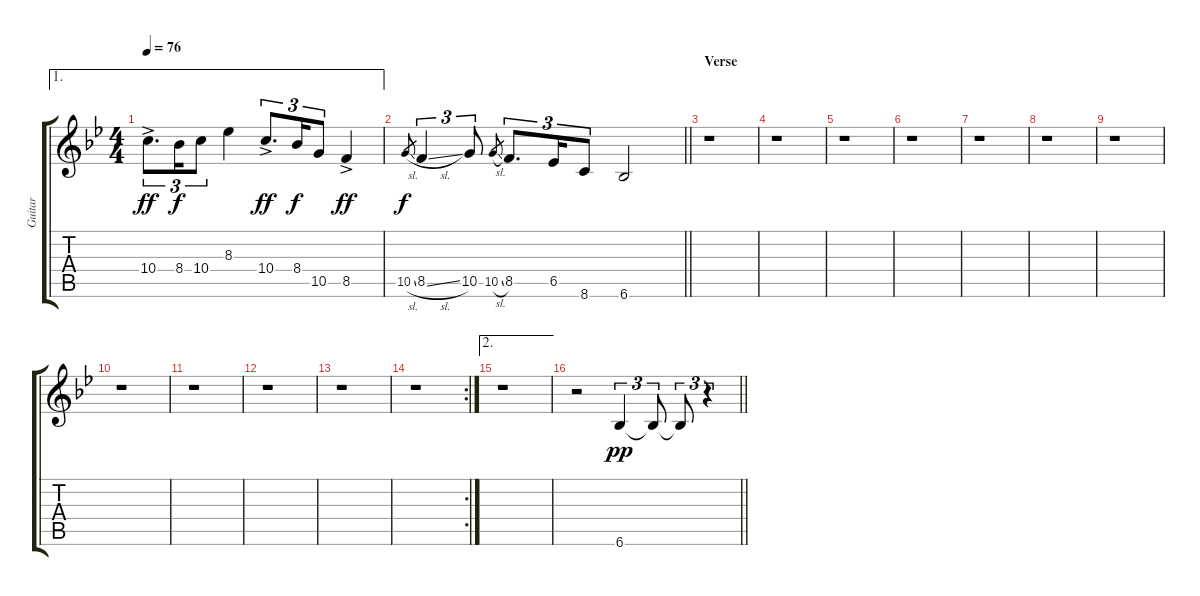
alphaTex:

\track ("Guitar" "Guitar") {instrument overdrivenguitar}
\staff {score tabs}
\tuning (E4 B3 G3 D3 A2 E2) {hide}
\ae 1
\ts (4 4)
\tempo 76
\clef g2
\ks bb
10.4{ac}.8{d tu (3 2) dy ff} 8.4.16{tu (3 2) dy f} 10.4.8{tu (3 2)} 8.3.4 10.4{ac}.8{d tu (3 2) dy ff} 8.4.16{tu (3 2) dy f} 10.5.8{tu (3 2)} 8.5{ac}.4{dy ff} |
\barLineRight lightlight
10.5{sl}.8{gr dy f} 8.5{sl}.4{tu (3 2)} 10.5.8{tu (3 2)} 10.5{sl}.8{gr} 8.5.8{d tu (3 2)} 6.5.16{tu (3 2)} 8.6.8{tu (3 2)} 6.6.2 |
\section ("" "Verse")
r.1 |
r.1 |
r.1 |
r.1 |
r.1 |
r.1 |
r.1 |
r.1 |
r.1 |
r.1 |
r.1 |
\rc 2
r.1 |
\ae 2
r.1 |
\barLineRight lightlight
r.2 6.6.4{tu (3 2) dy pp} 6.6{t}.8{tu (3 2)} 6.6{t}.8{tu (3 2)} r.4{tu (3 2)}
